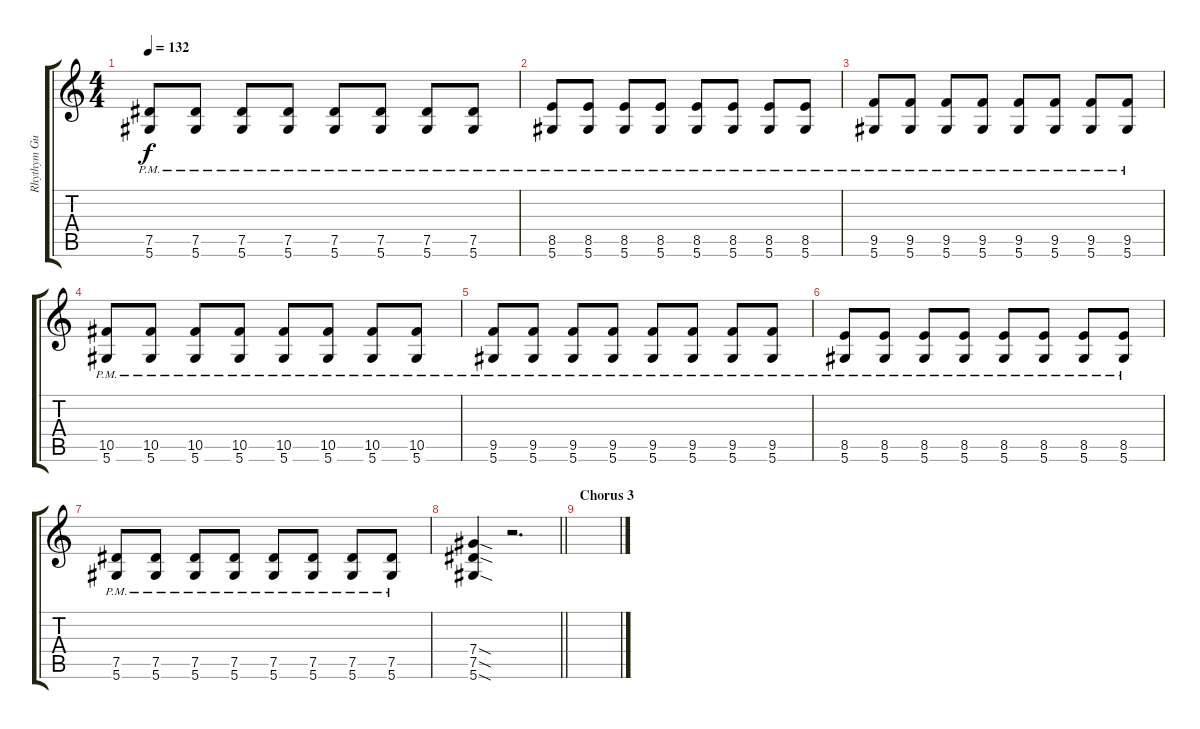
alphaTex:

\track ("Rhythym Guitar" "Rhythym Gu") {instrument distortionguitar}
\staff {score tabs}
\tuning (Eb4 Bb3 Gb3 Db3 Ab2 Eb2) {hide}
\ts (4 4)
\tempo 132
\clef g2
\ks c
(7.5{pm} 5.6{pm}).8{dy f} (7.5{pm} 5.6{pm}).8 (7.5{pm} 5.6{pm}).8 (7.5{pm} 5.6{pm}).8 (7.5{pm} 5.6{pm}).8 (7.5{pm} 5.6{pm}).8 (7.5{pm} 5.6{pm}).8 (7.5{pm} 5.6{pm}).8 |
(8.5{pm} 5.6{pm}).8 (8.5{pm} 5.6{pm}).8 (8.5{pm} 5.6{pm}).8 (8.5{pm} 5.6{pm}).8 (8.5{pm} 5.6{pm}).8 (8.5{pm} 5.6{pm}).8 (8.5{pm} 5.6{pm}).8 (8.5{pm} 5.6{pm}).8 |
(9.5{pm} 5.6{pm}).8 (9.5{pm} 5.6{pm}).8 (9.5{pm} 5.6{pm}).8 (9.5{pm} 5.6{pm}).8 (9.5{pm} 5.6{pm}).8 (9.5{pm} 5.6{pm}).8 (9.5{pm} 5.6{pm}).8 (9.5{pm} 5.6{pm}).8 |
(10.5{pm} 5.6{pm}).8 (10.5{pm} 5.6{pm}).8 (10.5{pm} 5.6{pm}).8 (10.5{pm} 5.6{pm}).8 (10.5{pm} 5.6{pm}).8 (10.5{pm} 5.6{pm}).8 (10.5{pm} 5.6{pm}).8 (10.5{pm} 5.6{pm}).8 |
(9.5{pm} 5.6{pm}).8 (9.5{pm} 5.6{pm}).8 (9.5{pm} 5.6{pm}).8 (9.5{pm} 5.6{pm}).8 (9.5{pm} 5.6{pm}).8 (9.5{pm} 5.6{pm}).8 (9.5{pm} 5.6{pm}).8 (9.5{pm} 5.6{pm}).8 |
(8.5{pm} 5.6{pm}).8 (8.5{pm} 5.6{pm}).8 (8.5{pm} 5.6{pm}).8 (8.5{pm} 5.6{pm}).8 (8.5{pm} 5.6{pm}).8 (8.5{pm} 5.6{pm}).8 (8.5{pm} 5.6{pm}).8 (8.5{pm} 5.6{pm}).8 |
(7.5{pm} 5.6{pm}).8 (7.5{pm} 5.6{pm}).8 (7.5{pm} 5.6{pm}).8 (7.5{pm} 5.6{pm}).8 (7.5{pm} 5.6{pm}).8 (7.5{pm} 5.6{pm}).8 (7.5{pm} 5.6{pm}).8 (7.5{pm} 5.6{pm}).8 |
\barLineRight lightlight
(7.4{sod} 7.5{sod} 5.6{sod}).4 r.2{d} |
\section ("" "Chorus 3")
